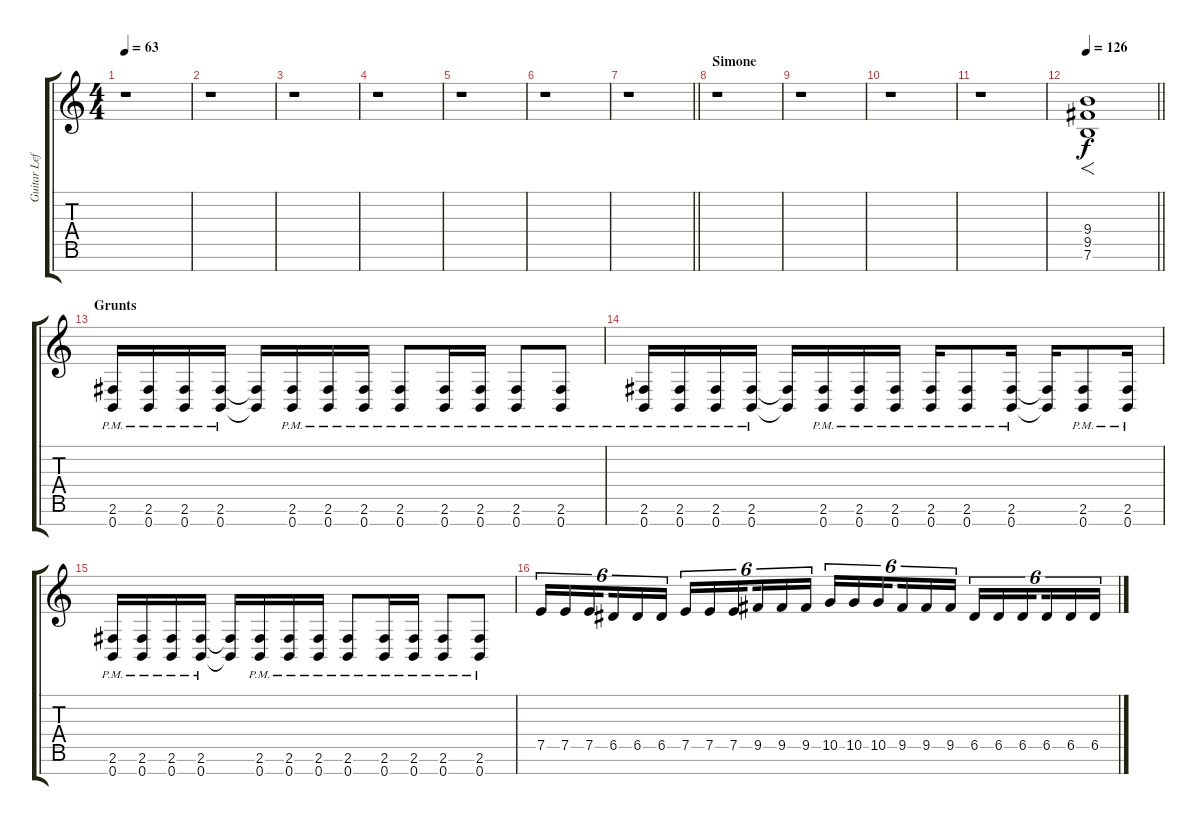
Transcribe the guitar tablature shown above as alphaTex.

\track ("Guitar Left" "Guitar Lef") {instrument distortionguitar}
\staff {score tabs}
\tuning (E4 B3 G3 D3 A2 E2 B1) {hide}
\ts (4 4)
\tempo 63
\clef g2
\ks c
r.1{dy ff} |
r.1 |
r.1 |
r.1 |
r.1 |
r.1 |
\barLineRight lightlight
r.1 |
\section ("" "Simone")
r.1 |
r.1 |
r.1 |
r.1 |
\tempo 126
\barLineRight lightlight
(9.4 9.5 7.6).1{f dy f} |
\section ("" "Grunts")
(2.6{pm} 0.7{pm}).16 (2.6{pm} 0.7{pm}).16 (2.6{pm} 0.7{pm}).16 (2.6{pm} 0.7{pm}).16 (2.6{t} 0.7{t}).16 (2.6{pm} 0.7{pm}).16 (2.6{pm} 0.7{pm}).16 (2.6{pm} 0.7{pm}).16 (2.6{pm} 0.7{pm}).8 (2.6{pm} 0.7{pm}).16 (2.6{pm} 0.7{pm}).16 (2.6{pm} 0.7{pm}).8 (2.6{pm} 0.7{pm}).8 |
(2.6{pm} 0.7{pm}).16 (2.6{pm} 0.7{pm}).16 (2.6{pm} 0.7{pm}).16 (2.6{pm} 0.7{pm}).16 (2.6{t} 0.7{t}).16 (2.6{pm} 0.7{pm}).16 (2.6{pm} 0.7{pm}).16 (2.6{pm} 0.7{pm}).16 (2.6{pm} 0.7{pm}).16 (2.6{pm} 0.7{pm}).8 (2.6{pm} 0.7{pm}).16 (2.6{t} 0.7{t}).16 (2.6{pm} 0.7{pm}).8 (2.6{pm} 0.7{pm}).16 |
(2.6{pm} 0.7{pm}).16 (2.6{pm} 0.7{pm}).16 (2.6{pm} 0.7{pm}).16 (2.6{pm} 0.7{pm}).16 (2.6{t} 0.7{t}).16 (2.6{pm} 0.7{pm}).16 (2.6{pm} 0.7{pm}).16 (2.6{pm} 0.7{pm}).16 (2.6{pm} 0.7{pm}).8 (2.6{pm} 0.7{pm}).16 (2.6{pm} 0.7{pm}).16 (2.6{pm} 0.7{pm}).8 (2.6{pm} 0.7{pm}).8 |
7.5.16{tu (6 4)} 7.5.16{tu (6 4)} 7.5.16{tu (6 4) beam splitsecondary} 6.5.16{tu (6 4)} 6.5.16{tu (6 4)} 6.5.16{tu (6 4)} 7.5.16{tu (6 4)} 7.5.16{tu (6 4)} 7.5.16{tu (6 4) beam splitsecondary} 9.5.16{tu (6 4)} 9.5.16{tu (6 4)} 9.5.16{tu (6 4)} 10.5.16{tu (6 4)} 10.5.16{tu (6 4)} 10.5.16{tu (6 4) beam splitsecondary} 9.5.16{tu (6 4)} 9.5.16{tu (6 4)} 9.5.16{tu (6 4)} 6.5.16{tu (6 4)} 6.5.16{tu (6 4)} 6.5.16{tu (6 4) beam splitsecondary} 6.5.16{tu (6 4)} 6.5.16{tu (6 4)} 6.5.16{tu (6 4)}
